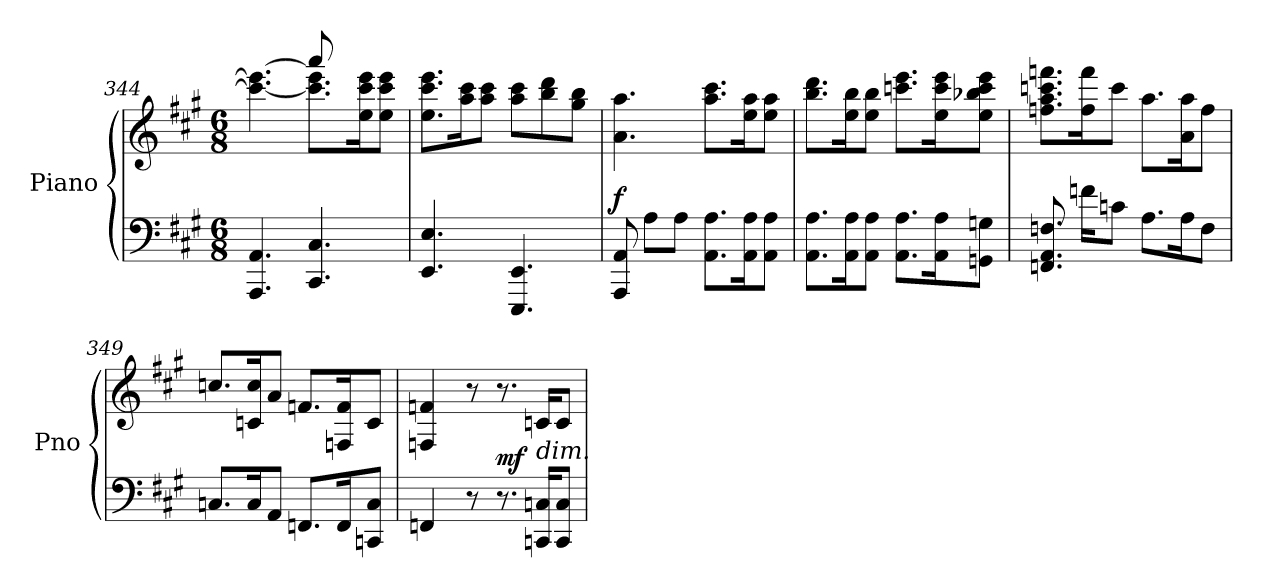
**kern	**kern	**dynam
*part1	*part1	*part1
*staff2	*staff1	*staff1/2
*I"Piano	*	*
*I'Pno	*	*
*clefF4	*clefG2	*
*k[f#c#g#]	*k[f#c#g#]	*
*M6/8	*M6/8	*
=344	=344	=344
*	*^	*
4.AAA/ 4.AA/	4.ccc#\_ 4.eee\_	4.ryy	.
4.CC#/ 4.C#/	8.ccc#\] 8.eee\]L	8aaa/	.
.	.	4ryy	.
.	16ee\ 16ccc#\ 16eee\K	.	.
.	8ee\ 8ccc#\ 8eee\J	.	.
*	*v	*v	*
=345	=345	=345
4.EE/ 4.E/	8.ee\ 8.ccc#\ 8.eee\L	.
.	16aa\ 16ccc#\K	.
.	8aa\ 8ccc#\J	.
4.EEE/ 4.EE/	8aa\ 8ccc#\L	.
.	8bb\ 8ddd\	.
.	8gg#\ 8bb\J	.
=346	=346	=346
!	!	!LO:DY:a=2
8AAA/ 8AA/	4.a\ 4.aa\	f
8A\L	.	.
8A\J	.	.
8.AA\ 8.A\L	8.aa\ 8.ccc#\L	.
16AA\ 16A\K	16ee\ 16aa\K	.
8AA\ 8A\J	8ee\ 8aa\J	.
=347	=347	=347
8.AA\ 8.A\L	8.bb\ 8.ddd\L	.
16AA\ 16A\K	16ee\ 16bb\K	.
8AA\ 8A\J	8ee\ 8bb\J	.
8.AA\ 8.A\L	8.cccn\ 8.eee\L	.
16AA\ 16A\K	16ee\ 16ccc\ 16eee\K	.
8GGn\ 8Gn\J	8ee\ 8bb-X\ 8ccc\ 8eee\J	.
!!LO:PB:g=z
=348	=348	=348
8.FFn/ 8.AA/ 8.Fn/	8.ffn\ 8.aa\ 8.cccn\ 8.fffn\L	.
16fn\KL	16ff\ 16fff\K	.
8cn\J	8ccc\J	.
8.A\L	8.aa\L	.
16A\K	16a\ 16aa\K	.
8F\J	8ff\J	.
=349	=349	=349
8.Cn/L	8.ccn/L	.
16C/K	16cn/ 16cc/K	.
8AA/J	8a/J	.
8.FFn/L	8.fn/L	.
16FF/K	16Fn/ 16f/K	.
8CCn/ 8C/J	8c/J	.
=350	=350	=350
4FFn/	4Fn/ 4fn/	.
8r	8r	.
!	!	!LO:DY:a=2
8.r	8.r	mf
!LO:TX:a:i:t=dim.	!	!
16CCn/ 16Cn/KL	16cn/KL	.
8CC/ 8C/J	8c/J	.
=	=	=
*-	*-	*-
